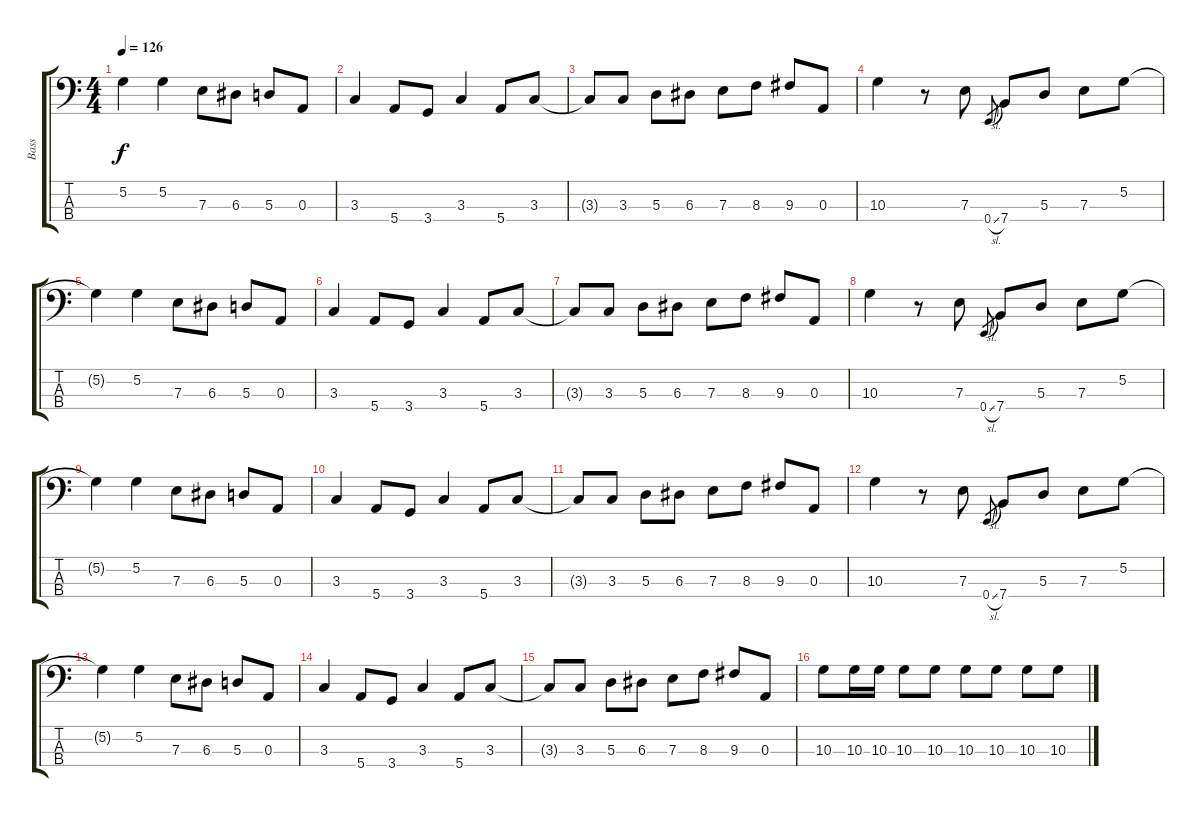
\track ("Bass" "Bass") {instrument electricbassfinger}
\staff {score tabs}
\tuning (G2 D2 A1 E1) {hide}
\ts (4 4)
\tempo 126
\clef f4
\ks c
5.2{t}.4{dy f} 5.2.4 7.3.8 6.3.8 5.3.8 0.3.8 |
3.3.4 5.4.8 3.4.8 3.3.4 5.4.8 3.3.8 |
3.3{t}.8 3.3.8 5.3.8 6.3.8 7.3.8 8.3.8 9.3.8 0.3.8 |
10.3.4 r.8 7.3.8 0.4{sl}.8{gr} 7.4.8 5.3.8 7.3.8 5.2.8 |
5.2{t}.4 5.2.4 7.3.8 6.3.8 5.3.8 0.3.8 |
3.3.4 5.4.8 3.4.8 3.3.4 5.4.8 3.3.8 |
3.3{t}.8 3.3.8 5.3.8 6.3.8 7.3.8 8.3.8 9.3.8 0.3.8 |
10.3.4 r.8 7.3.8 0.4{sl}.8{gr} 7.4.8 5.3.8 7.3.8 5.2.8 |
5.2{t}.4 5.2.4 7.3.8 6.3.8 5.3.8 0.3.8 |
3.3.4 5.4.8 3.4.8 3.3.4 5.4.8 3.3.8 |
3.3{t}.8 3.3.8 5.3.8 6.3.8 7.3.8 8.3.8 9.3.8 0.3.8 |
10.3.4 r.8 7.3.8 0.4{sl}.8{gr} 7.4.8 5.3.8 7.3.8 5.2.8 |
5.2{t}.4 5.2.4 7.3.8 6.3.8 5.3.8 0.3.8 |
3.3.4 5.4.8 3.4.8 3.3.4 5.4.8 3.3.8 |
3.3{t}.8 3.3.8 5.3.8 6.3.8 7.3.8 8.3.8 9.3.8 0.3.8 |
10.3.8 10.3.16 10.3.16 10.3.8 10.3.8 10.3.8 10.3.8 10.3.8 10.3.8
